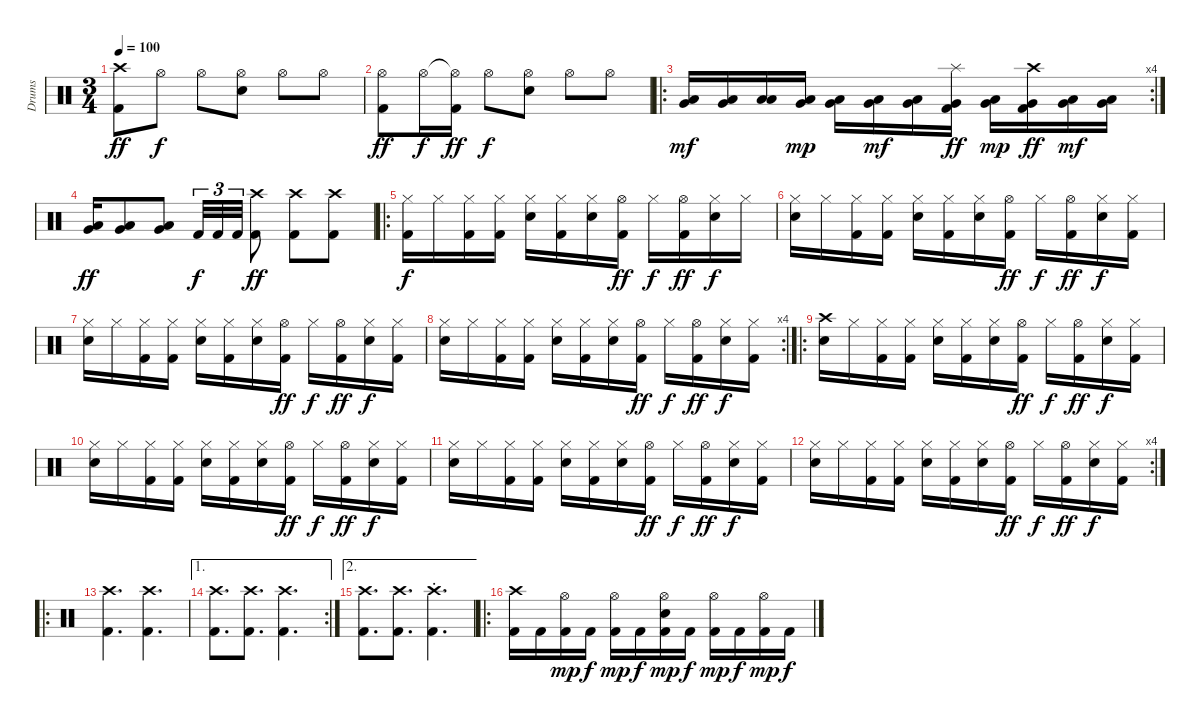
\track ("Drums" "Drums") {instrument percussion}
\staff {score}
\articulation defaults
\ts (3 4)
\tempo 100
\clef neutral
\ks c
("Crash high (hit)" "Kick (hit) 2").8{dy ff} "Hi-Hat (open)".8{dy f} "Hi-Hat (open)".8 ("Hi-Hat (open)" "Electric Snare (hit)").8 "Hi-Hat (open)".8 "Hi-Hat (open)".8 |
("Hi-Hat (open)" "Kick (hit) 2").8{dy ff} "Hi-Hat (open)".16{dy f} ("Hi-Hat (open)"{t} "Kick (hit) 2").16{dy ff} "Hi-Hat (open)".8{dy f} ("Hi-Hat (open)" "Electric Snare (hit)").8 "Hi-Hat (open)".8 "Hi-Hat (open)".8 |
\ro
\rc 4
("Low Tom (hit)" "Very Low Tom (hit)").16{dy mf} ("Low Tom (hit)" "Very Low Tom (hit)").16 ("Low Tom (hit)" "Low Tom (hit)").16 ("Low Tom (hit)" "Very Low Tom (hit)").16{dy mp} ("Low Tom (hit)" "Very Low Tom (hit)").16 ("Low Tom (hit)" "Very Low Tom (hit)").16{dy mf} ("Low Tom (hit)" "Very Low Tom (hit)").16 ("Splash (hit)" "Very Low Tom (hit)" "Kick (hit) 2").16{dy ff} ("Low Tom (hit)" "Very Low Tom (hit)").16{dy mp} ("Crash high (hit)" "Very Low Tom (hit)" "Kick (hit) 2").16{dy ff} ("Low Tom (hit)" "Very Low Tom (hit)").16{dy mf} ("Low Tom (hit)" "Very Low Tom (hit)").16 |
("Very Low Tom (hit)" "Low Floor Tom (hit)").16{dy ff} ("Very Low Tom (hit)" "Low Floor Tom (hit)").8 ("Very Low Tom (hit)" "Low Floor Tom (hit)").8 "Kick (hit) 2".32{tu (3 2) dy f} "Kick (hit) 2".32{tu (3 2)} "Kick (hit) 2".32{tu (3 2)} ("Crash high (hit)" "Kick (hit) 2").8{dy ff} ("Crash high (hit)" "Kick (hit) 2").8 ("Crash high (hit)" "Kick (hit) 2").8 |
\ro
("Hi-Hat (closed)" "Kick (hit) 2").16{dy f} "Hi-Hat (closed)".16 ("Hi-Hat (closed)" "Kick (hit) 2").16 ("Hi-Hat (closed)" "Kick (hit) 2").16 ("Hi-Hat (closed)" "Electric Snare (hit)").16 ("Hi-Hat (closed)" "Kick (hit) 2").16 ("Hi-Hat (closed)" "Electric Snare (hit)").16 ("Hi-Hat (open)" "Kick (hit) 2").16{dy ff} "Hi-Hat (closed)".16{dy f} ("Hi-Hat (open)" "Kick (hit) 2").16{dy ff} ("Hi-Hat (closed)" "Electric Snare (hit)").16{dy f} "Hi-Hat (closed)".16 |
("Hi-Hat (closed)" "Electric Snare (hit)").16 "Hi-Hat (closed)".16 ("Hi-Hat (closed)" "Kick (hit) 2").16 ("Hi-Hat (closed)" "Kick (hit) 2").16 ("Hi-Hat (closed)" "Electric Snare (hit)").16 ("Hi-Hat (closed)" "Kick (hit) 2").16 ("Hi-Hat (closed)" "Electric Snare (hit)").16 ("Hi-Hat (open)" "Kick (hit) 2").16{dy ff} "Hi-Hat (closed)".16{dy f} ("Hi-Hat (open)" "Kick (hit) 2").16{dy ff} ("Hi-Hat (closed)" "Electric Snare (hit)").16{dy f} ("Hi-Hat (closed)" "Kick (hit) 2").16 |
("Hi-Hat (closed)" "Electric Snare (hit)").16 "Hi-Hat (closed)".16 ("Hi-Hat (closed)" "Kick (hit) 2").16 ("Hi-Hat (closed)" "Kick (hit) 2").16 ("Hi-Hat (closed)" "Electric Snare (hit)").16 ("Hi-Hat (closed)" "Kick (hit) 2").16 ("Hi-Hat (closed)" "Electric Snare (hit)").16 ("Hi-Hat (open)" "Kick (hit) 2").16{dy ff} "Hi-Hat (closed)".16{dy f} ("Hi-Hat (open)" "Kick (hit) 2").16{dy ff} ("Hi-Hat (closed)" "Electric Snare (hit)").16{dy f} ("Hi-Hat (closed)" "Kick (hit) 2").16 |
\rc 4
("Hi-Hat (closed)" "Electric Snare (hit)").16 "Hi-Hat (closed)".16 ("Hi-Hat (closed)" "Kick (hit) 2").16 ("Hi-Hat (closed)" "Kick (hit) 2").16 ("Hi-Hat (closed)" "Electric Snare (hit)").16 ("Hi-Hat (closed)" "Kick (hit) 2").16 ("Hi-Hat (closed)" "Electric Snare (hit)").16 ("Hi-Hat (open)" "Kick (hit) 2").16{dy ff} "Hi-Hat (closed)".16{dy f} ("Hi-Hat (open)" "Kick (hit) 2").16{dy ff} ("Hi-Hat (closed)" "Electric Snare (hit)").16{dy f} ("Hi-Hat (closed)" "Kick (hit) 2").16 |
\ro
("Crash high (hit)" "Electric Snare (hit)").16 "Hi-Hat (closed)".16 ("Hi-Hat (closed)" "Kick (hit) 2").16 ("Hi-Hat (closed)" "Kick (hit) 2").16 ("Hi-Hat (closed)" "Electric Snare (hit)").16 ("Hi-Hat (closed)" "Kick (hit) 2").16 ("Hi-Hat (closed)" "Electric Snare (hit)").16 ("Hi-Hat (open)" "Kick (hit) 2").16{dy ff} "Hi-Hat (closed)".16{dy f} ("Hi-Hat (open)" "Kick (hit) 2").16{dy ff} ("Hi-Hat (closed)" "Electric Snare (hit)").16{dy f} ("Hi-Hat (closed)" "Kick (hit) 2").16 |
("Hi-Hat (closed)" "Electric Snare (hit)").16 "Hi-Hat (closed)".16 ("Hi-Hat (closed)" "Kick (hit) 2").16 ("Hi-Hat (closed)" "Kick (hit) 2").16 ("Hi-Hat (closed)" "Electric Snare (hit)").16 ("Hi-Hat (closed)" "Kick (hit) 2").16 ("Hi-Hat (closed)" "Electric Snare (hit)").16 ("Hi-Hat (open)" "Kick (hit) 2").16{dy ff} "Hi-Hat (closed)".16{dy f} ("Hi-Hat (open)" "Kick (hit) 2").16{dy ff} ("Hi-Hat (closed)" "Electric Snare (hit)").16{dy f} ("Hi-Hat (closed)" "Kick (hit) 2").16 |
("Hi-Hat (closed)" "Electric Snare (hit)").16 "Hi-Hat (closed)".16 ("Hi-Hat (closed)" "Kick (hit) 2").16 ("Hi-Hat (closed)" "Kick (hit) 2").16 ("Hi-Hat (closed)" "Electric Snare (hit)").16 ("Hi-Hat (closed)" "Kick (hit) 2").16 ("Hi-Hat (closed)" "Electric Snare (hit)").16 ("Hi-Hat (open)" "Kick (hit) 2").16{dy ff} "Hi-Hat (closed)".16{dy f} ("Hi-Hat (open)" "Kick (hit) 2").16{dy ff} ("Hi-Hat (closed)" "Electric Snare (hit)").16{dy f} ("Hi-Hat (closed)" "Kick (hit) 2").16 |
\rc 4
("Hi-Hat (closed)" "Electric Snare (hit)").16 "Hi-Hat (closed)".16 ("Hi-Hat (closed)" "Kick (hit) 2").16 ("Hi-Hat (closed)" "Kick (hit) 2").16 ("Hi-Hat (closed)" "Electric Snare (hit)").16 ("Hi-Hat (closed)" "Kick (hit) 2").16 ("Hi-Hat (closed)" "Electric Snare (hit)").16 ("Hi-Hat (open)" "Kick (hit) 2").16{dy ff} "Hi-Hat (closed)".16{dy f} ("Hi-Hat (open)" "Kick (hit) 2").16{dy ff} ("Hi-Hat (closed)" "Electric Snare (hit)").16{dy f} ("Hi-Hat (closed)" "Kick (hit) 2").16 |
\ro
("Crash high (hit)" "Kick (hit) 2").4{d} ("Crash high (hit)" "Kick (hit) 2").4{d} |
\ae 1
\rc 2
("Crash high (hit)" "Kick (hit) 2").8{d} ("Crash high (hit)" "Kick (hit) 2").8{d} ("Crash high (hit)" "Kick (hit) 2").4{d} |
\ae 2
("Crash high (hit)" "Kick (hit) 2").8{d} ("Crash high (hit)" "Kick (hit) 2").8{d} ("Crash high (hit)"{st} "Kick (hit) 2"{st}).4{d} |
\ro
("Crash high (hit)" "Kick (hit) 2").16 "Kick (hit) 2".16 ("Hi-Hat (open)" "Kick (hit) 2").16{dy mp} "Kick (hit) 2".16{dy f} ("Hi-Hat (open)" "Kick (hit) 2").16{dy mp} "Kick (hit) 2".16{dy f} ("Hi-Hat (open)" "Electric Snare (hit)" "Kick (hit) 2").16{dy mp} "Kick (hit) 2".16{dy f} ("Hi-Hat (open)" "Kick (hit) 2").16{dy mp} "Kick (hit) 2".16{dy f} ("Hi-Hat (open)" "Kick (hit) 2").16{dy mp} "Kick (hit) 2".16{dy f}
